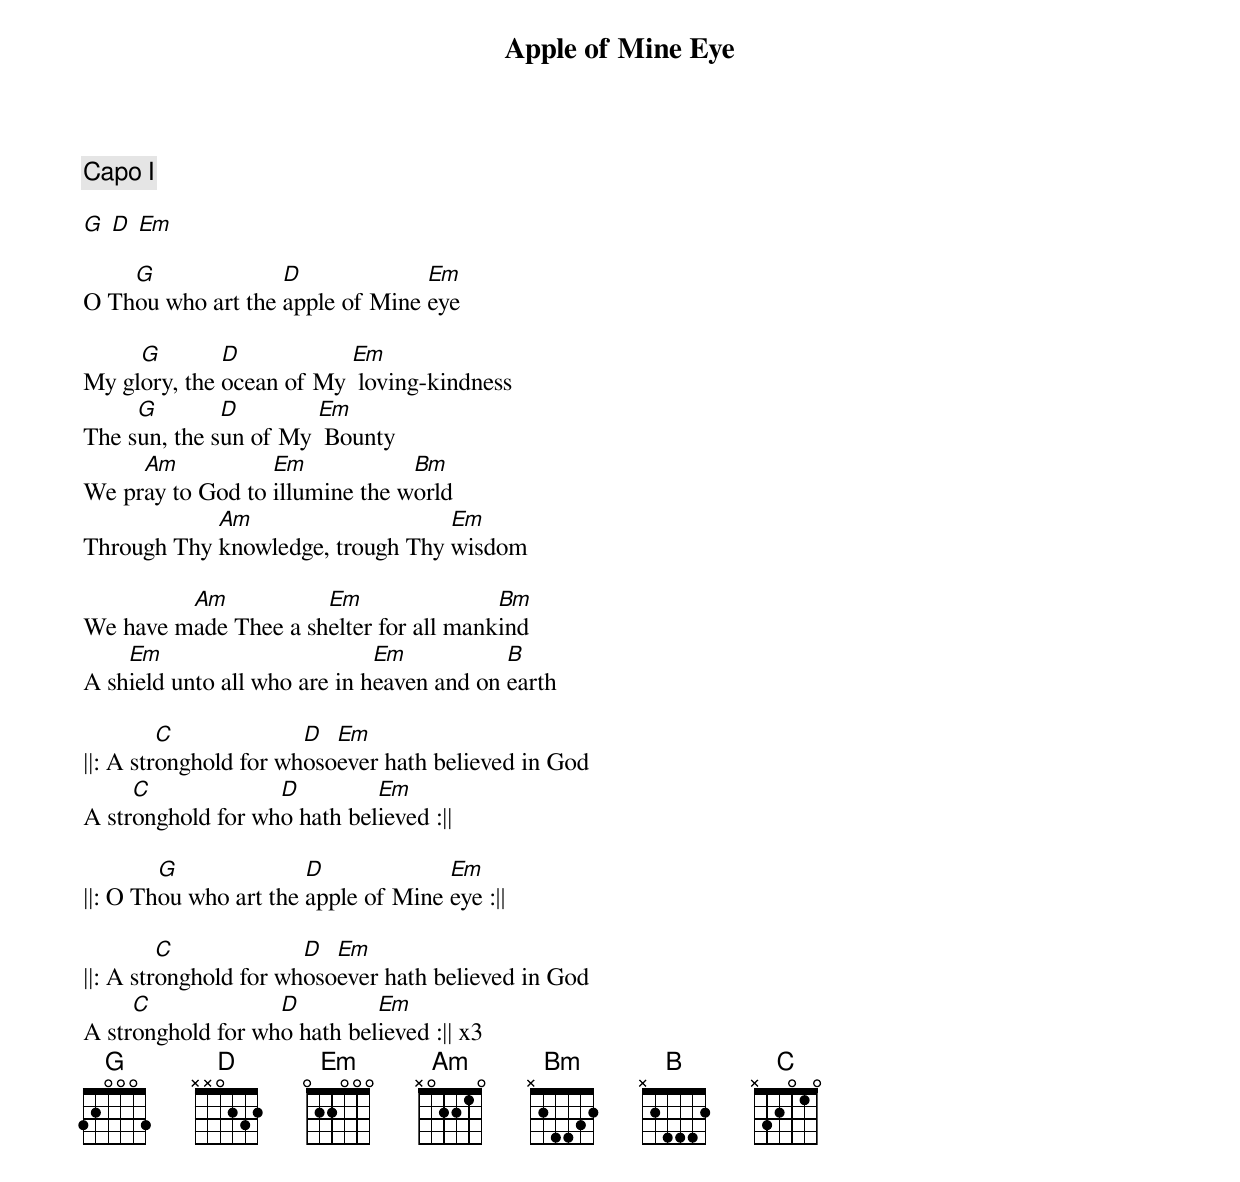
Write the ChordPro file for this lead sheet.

{title: Apple of Mine Eye}
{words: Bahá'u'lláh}
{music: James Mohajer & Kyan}
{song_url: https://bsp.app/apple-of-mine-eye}
{c: Capo I}

[G] [D] [Em]

O Th[G]ou who art the [D]apple of Mine [Em]eye

My gl[G]ory, the [D]ocean of My [Em] loving-kindness
The s[G]un, the s[D]un of My [Em] Bounty
We pr[Am]ay to God to [Em]illumine the w[Bm]orld
Through Thy [Am]knowledge, trough Thy [Em]wisdom

We have m[Am]ade Thee a sh[Em]elter for all mank[Bm]ind
A sh[Em]ield unto all who are in h[Em]eaven and on [B]earth

||: A str[C]onghold for wh[D]oso[Em]ever hath believed in God
A str[C]onghold for wh[D]o hath bel[Em]ieved :||

||: O Th[G]ou who art the [D]apple of Mine [Em]eye :||

||: A str[C]onghold for wh[D]oso[Em]ever hath believed in God
A str[C]onghold for wh[D]o hath bel[Em]ieved :|| x3
